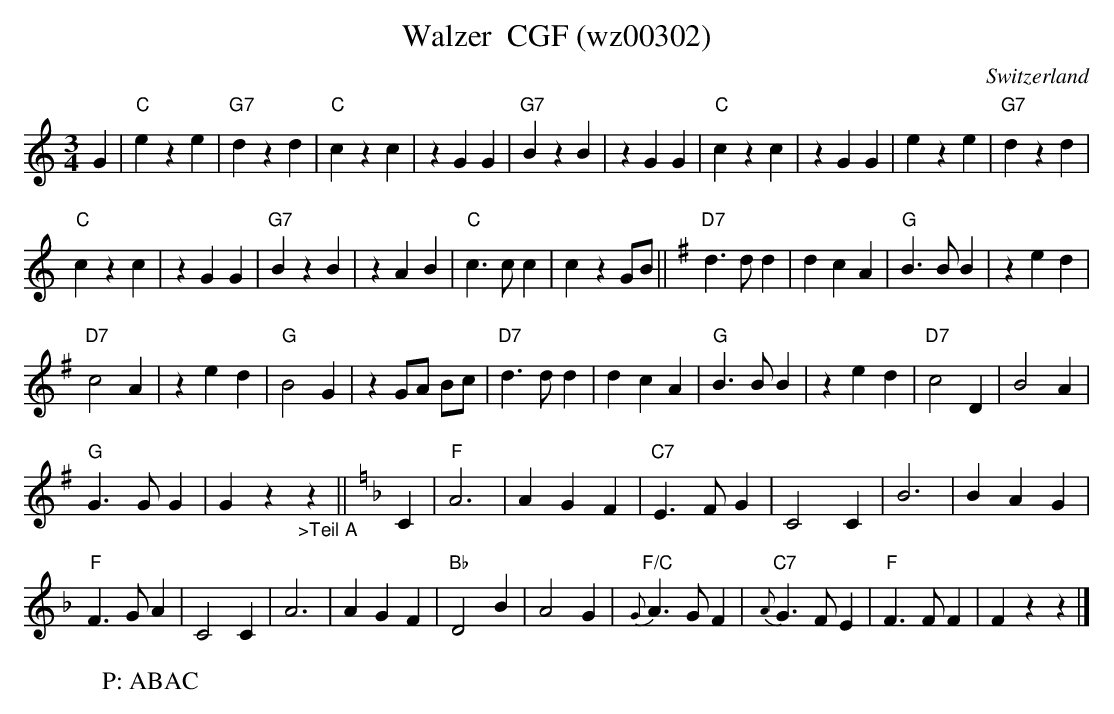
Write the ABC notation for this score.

X:1
T:Walzer  CGF (wz00302)
M:3/4
L:1/4
O:Switzerland
K:C major
G | "C"eze | "G7"dzd | "C"czc | zGG | "G7"BzB | zGG | "C"czc | zGG | eze | "G7"dzd |
"C"czc | zGG | "G7"BzB | zAB | "C"c>cc | czG/2B/2 || [K:G] "D7"d>dd | dcA | "G"B>BB | zed |
"D7"c2A | zed | "G"B2G | zG/2A/2 B/2c/2 | "D7"d>dd | dcA | "G"B>BB | zed | "D7"c2D | B2A |
"G"G>GG | Gz"_>Teil A"z || [K:F] C|"F"A3 | AGF | "C7"E>FG | C2C | B3 | BAG |
"F"F>GA | C2C | A3 | AGF | "Bb"D2B | A2G | "F/C"{G}A>GF | "C7"{A}G>FE | "F"F>FF | Fzz |]
W: P: ABAC
